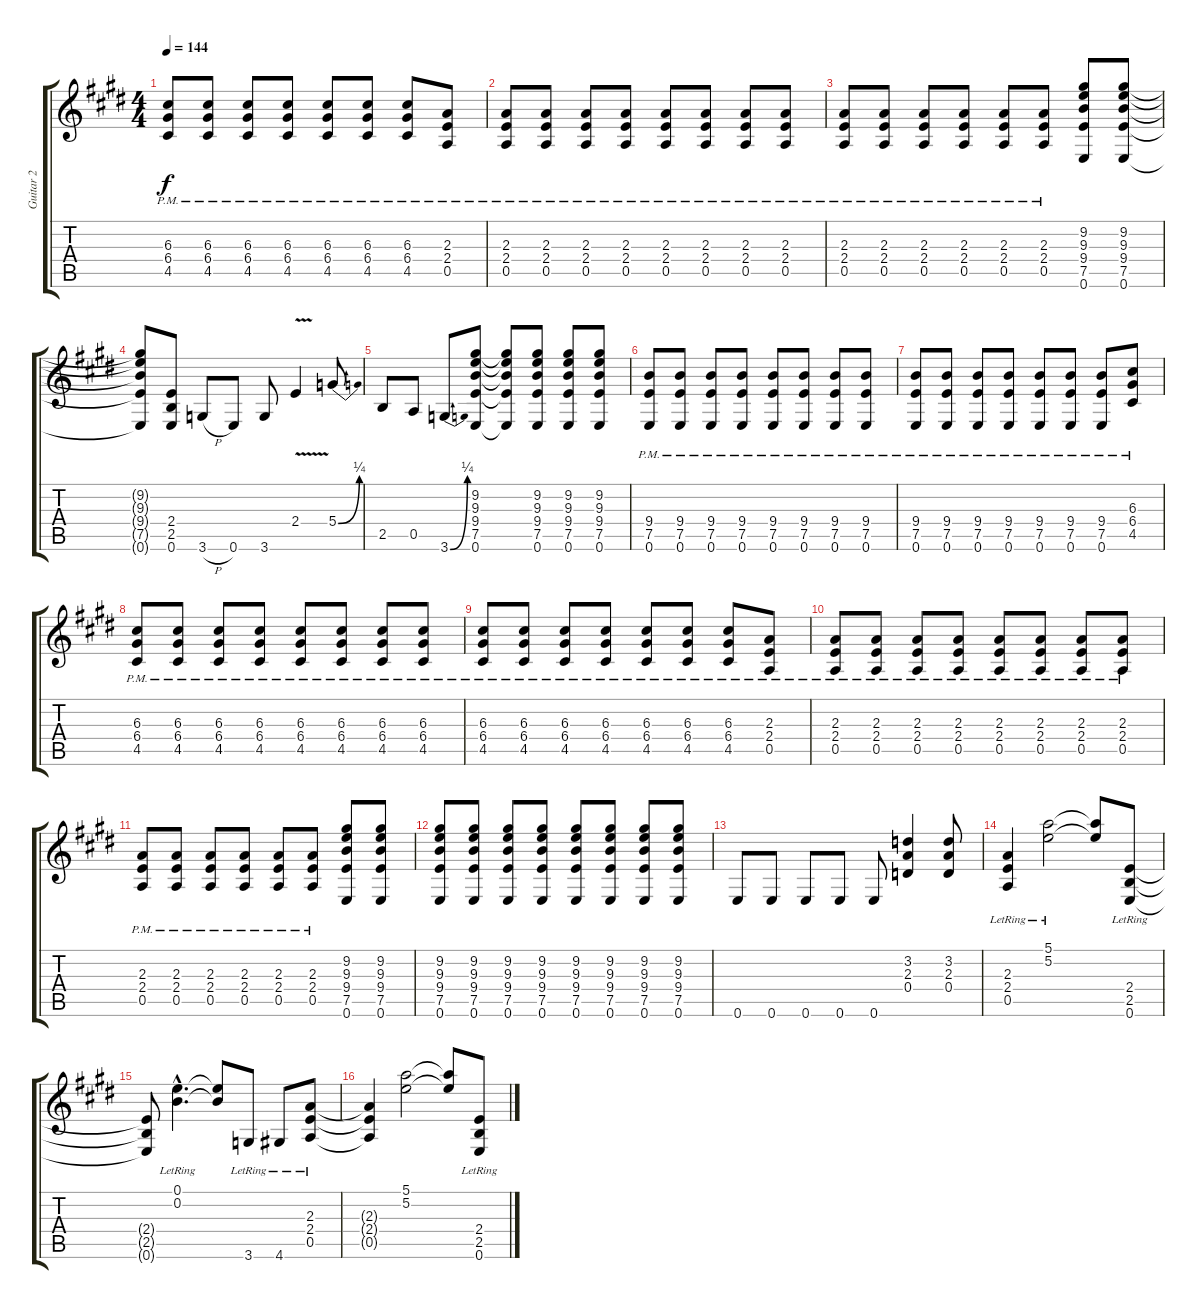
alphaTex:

\track ("Guitar 2" "Guitar 2") {instrument distortionguitar}
\staff {score tabs}
\tuning (E4 B3 G3 D3 A2 E2) {hide}
\ts (4 4)
\tempo 144
\clef g2
\ks e
(6.3 6.4 4.5{pm}).8{dy f} (6.3 6.4 4.5{pm}).8 (6.3 6.4 4.5{pm}).8 (6.3 6.4 4.5{pm}).8 (6.3 6.4 4.5{pm}).8 (6.3 6.4 4.5{pm}).8 (6.3 6.4 4.5{pm}).8 (2.3 2.4 0.5{pm}).8 |
(2.3 2.4 0.5{pm}).8 (2.3 2.4 0.5{pm}).8 (2.3 2.4 0.5{pm}).8 (2.3 2.4 0.5{pm}).8 (2.3 2.4 0.5{pm}).8 (2.3 2.4 0.5{pm}).8 (2.3 2.4 0.5{pm}).8 (2.3 2.4 0.5{pm}).8 |
(2.3{pm} 2.4 0.5).8 (2.3{pm} 2.4 0.5).8 (2.3{pm} 2.4 0.5).8 (2.3{pm} 2.4 0.5).8 (2.3{pm} 2.4 0.5).8 (2.3{pm} 2.4 0.5).8 (9.2 9.3 9.4 7.5 0.6).8 (9.2 9.3 9.4 7.5 0.6).8 |
(9.2{t} 9.3{t} 9.4{t} 7.5{t} 0.6{t}).8 (2.4 2.5 0.6).8 3.6{h}.8 0.6.8 3.6.8 2.4{v}.4 5.4{be (bend 0 0 60 1)}.8 |
2.5.8 0.5.8 3.6{be (bend 0 0 60 1)}.8 (9.2 9.3 9.4 7.5 0.6).8 (9.2{t} 9.3{t} 9.4{t} 7.5{t} 0.6{t}).8 (9.2 9.3 9.4 7.5 0.6).8 (9.2 9.3 9.4 7.5 0.6).8 (9.2 9.3 9.4 7.5 0.6).8 |
(9.4{pm} 7.5 0.6).8 (9.4{pm} 7.5 0.6).8 (9.4{pm} 7.5 0.6).8 (9.4{pm} 7.5 0.6).8 (9.4{pm} 7.5 0.6).8 (9.4{pm} 7.5 0.6).8 (9.4{pm} 7.5 0.6).8 (9.4{pm} 7.5 0.6).8 |
(9.4{pm} 7.5 0.6).8 (9.4{pm} 7.5 0.6).8 (9.4{pm} 7.5 0.6).8 (9.4{pm} 7.5 0.6).8 (9.4{pm} 7.5 0.6).8 (9.4{pm} 7.5 0.6).8 (9.4{pm} 7.5 0.6).8 (6.3 6.4{pm} 4.5).8 |
(6.3 6.4{pm} 4.5).8 (6.3 6.4{pm} 4.5).8 (6.3 6.4{pm} 4.5).8 (6.3 6.4{pm} 4.5).8 (6.3 6.4{pm} 4.5).8 (6.3 6.4{pm} 4.5).8 (6.3 6.4{pm} 4.5).8 (6.3 6.4{pm} 4.5).8 |
(6.3{pm} 6.4 4.5).8 (6.3{pm} 6.4 4.5).8 (6.3{pm} 6.4 4.5).8 (6.3{pm} 6.4 4.5).8 (6.3{pm} 6.4 4.5).8 (6.3{pm} 6.4 4.5).8 (6.3{pm} 6.4 4.5).8 (2.3{pm} 2.4 0.5).8 |
(2.3{pm} 2.4 0.5).8 (2.3{pm} 2.4 0.5).8 (2.3{pm} 2.4 0.5).8 (2.3{pm} 2.4 0.5).8 (2.3{pm} 2.4 0.5).8 (2.3{pm} 2.4 0.5).8 (2.3{pm} 2.4 0.5).8 (2.3{pm} 2.4 0.5).8 |
(2.3{pm} 2.4 0.5).8 (2.3{pm} 2.4 0.5).8 (2.3{pm} 2.4 0.5).8 (2.3{pm} 2.4 0.5).8 (2.3{pm} 2.4 0.5).8 (2.3{pm} 2.4 0.5).8 (9.2 9.3 9.4 7.5 0.6).8 (9.2 9.3 9.4 7.5 0.6).8 |
(9.2 9.3 9.4 7.5 0.6).8 (9.2 9.3 9.4 7.5 0.6).8 (9.2 9.3 9.4 7.5 0.6).8 (9.2 9.3 9.4 7.5 0.6).8 (9.2 9.3 9.4 7.5 0.6).8 (9.2 9.3 9.4 7.5 0.6).8 (9.2 9.3 9.4 7.5 0.6).8 (9.2 9.3 9.4 7.5 0.6).8 |
0.6.8 0.6.8 0.6.8 0.6.8 0.6.8 (3.2 2.3 0.4).4 (3.2 2.3 0.4).8 |
(2.3{lr} 2.4 0.5).4 (5.1 5.2{lr}).2 (5.1{t} 5.2{t}).8 (2.4{lr} 2.5{lr} 0.6).8 |
(2.4{t} 2.5{t} 0.6{t}).8 (0.1{hac lr} 0.2{hac}).4{d} (0.1{t} 0.2{t}).8 3.6{lr}.8 4.6{lr}.8 (2.3 2.4 0.5{lr}).8 |
(2.3{t} 2.4{t} 0.5{t}).4 (5.1 5.2).2 (5.1{t} 5.2{t}).8 (2.4{lr} 2.5 0.6).8
